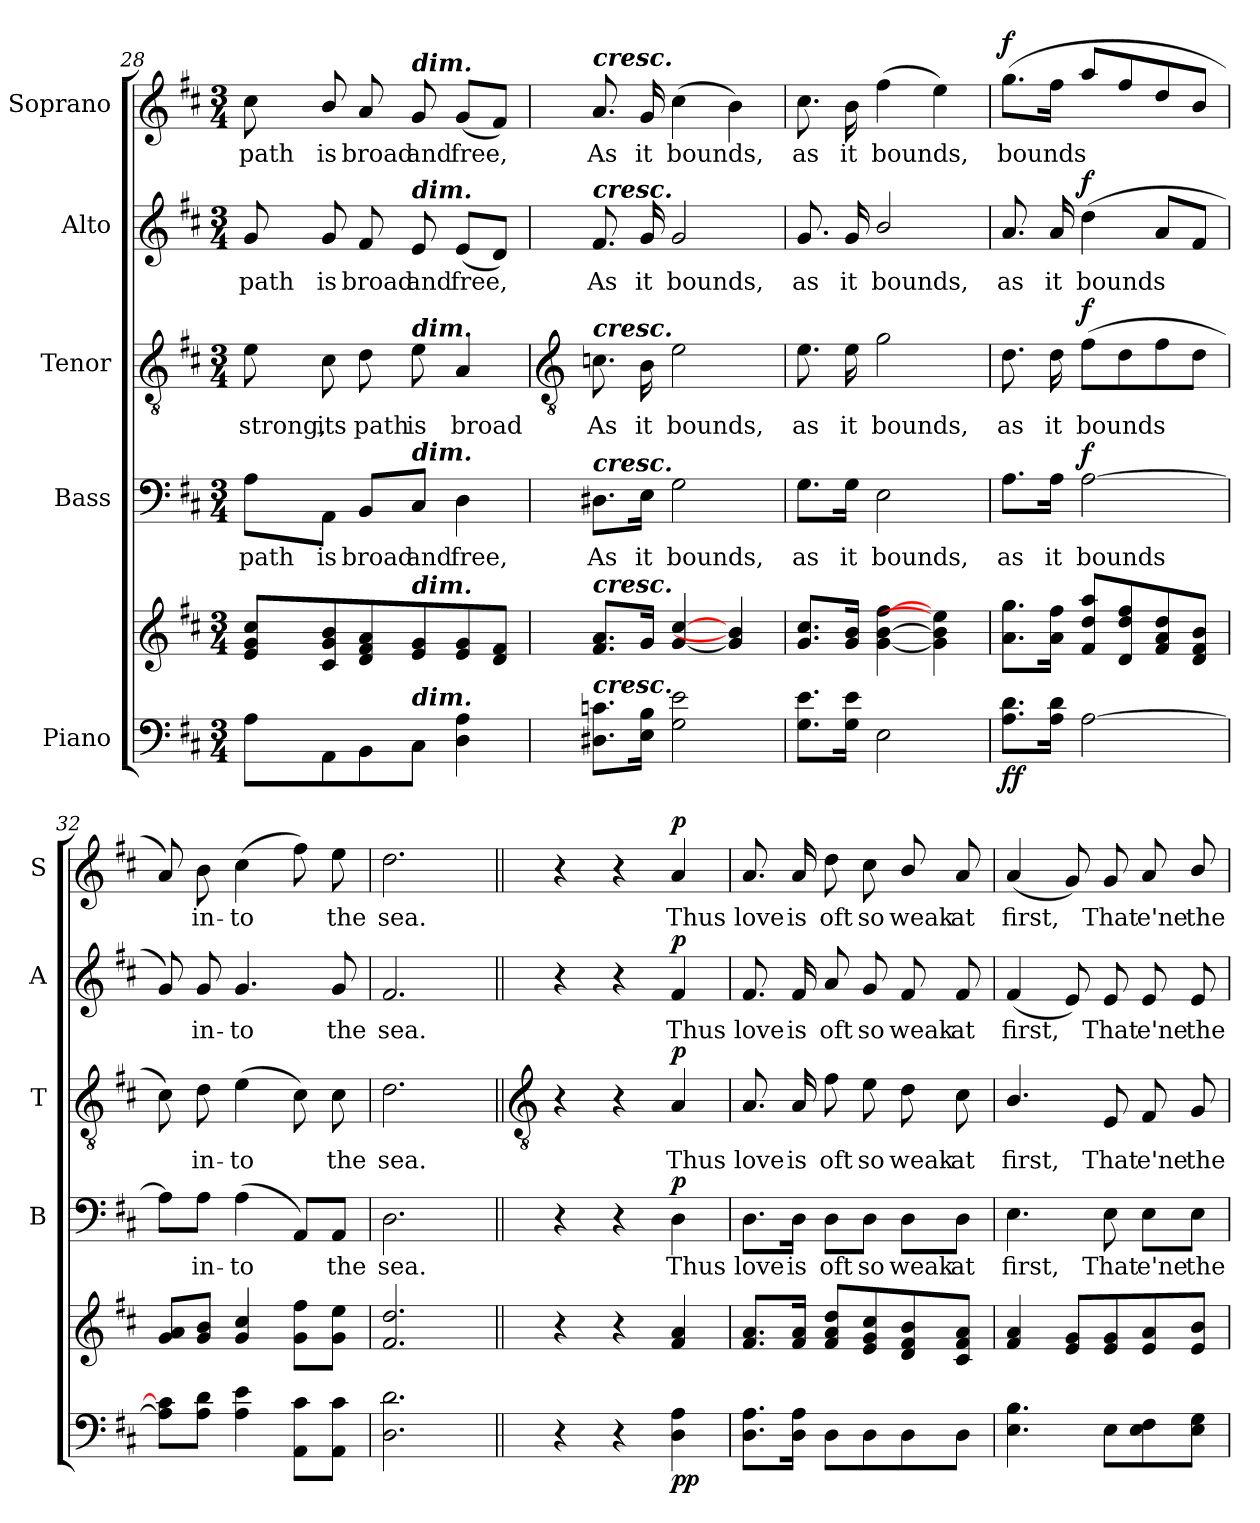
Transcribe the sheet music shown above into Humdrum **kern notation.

**kern	**kern	**dynam	**kern	**text	**dynam	**kern	**text	**dynam	**kern	**text	**dynam	**kern	**text	**dynam
*part5	*part5	*part5	*part4	*part4	*part4	*part3	*part3	*part3	*part2	*part2	*part2	*part1	*part1	*part1
*staff6	*staff5	*staff5/6	*staff4	*staff4	*staff4	*staff3	*staff3	*staff3	*staff2	*staff2	*staff2	*staff1	*staff1	*staff1
*I"Piano	*	*	*I"Bass	*	*	*I"Tenor	*	*	*I"Alto	*	*	*I"Soprano	*	*
*	*	*	*I'B	*	*	*I'T	*	*	*I'A	*	*	*I'S	*	*
*clefF4	*clefG2	*	*clefF4	*	*	*clefGv2	*	*	*clefG2	*	*	*clefG2	*	*
*k[f#c#]	*k[f#c#]	*	*k[f#c#]	*	*	*k[f#c#]	*	*	*k[f#c#]	*	*	*k[f#c#]	*	*
*D:	*D:	*	*D:	*	*	*D:	*	*	*D:	*	*	*D:	*	*
*M3/4	*M3/4	*	*M3/4	*	*	*M3/4	*	*	*M3/4	*	*	*M3/4	*	*
=28	=28	=28	=28	=28	=28	=28	=28	=28	=28	=28	=28	=28	=28	=28
!	!	!	!	!LO:LY:b	!	!	!LO:LY:b	!	!	!LO:LY:b	!	!	!LO:LY:b	!
8AL	8e 8g 8cc#L	.	8A\L	path	.	8e	strong,	.	8g	path	.	8cc#	path	.
!	!	!	!	!LO:LY:b	!	!	!LO:LY:b	!	!	!LO:LY:b	!	!	!LO:LY:b	!
8AA	8c#/ 8g/ 8b/	.	8AA\J	is	.	8c#	its	.	8g/	is	.	8b/	is	.
!	!	!	!	!LO:LY:b	!	!	!LO:LY:b	!	!	!LO:LY:b	!	!	!LO:LY:b	!
8BB	8d 8f# 8a	.	8BB/L	broad	.	8d	path	.	8f#	broad	.	8a	broad	.
!	!	!	!	!	!	!	!	!	!	!	!	!LO:TX:a:Bi:t=dim.	!	!
!	!	!	!	!	!	!	!	!	!LO:TX:a:Bi:t=dim.	!	!	!	!	!
!	!	!	!	!	!	!LO:TX:a:Bi:t=dim.	!	!	!	!	!	!	!	!
!	!	!	!LO:TX:a:Bi:t=dim.	!	!	!	!	!	!	!	!	!	!	!
!	!LO:TX:a:Bi:t=dim.	!	!	!	!	!	!	!	!	!	!	!	!	!
!LO:TX:a:Bi:t=dim.	!	!	!	!	!	!	!	!	!	!	!	!	!	!
!	!	!	!	!LO:LY:b	!	!	!LO:LY:b	!	!	!LO:LY:b	!	!	!LO:LY:b	!
8C#J	8e 8g	.	8C#/J	and	.	8e	is	.	8e	and	.	8g	and	.
!	!	!	!	!LO:LY:b	!	!	!LO:LY:b	!	!	!LO:LY:b	!	!	!LO:LY:b	!
4D 4A	8e 8g	.	4D	free,	.	4A	broad	.	(<8eL	free,	.	(<8gL	free,	.
.	8d 8f#J	.	.	.	.	.	.	.	8dJ)	.	.	8f#J)	.	.
!!LO:LB:g=z
=29	=29	=29	=29	=29	=29	=29	=29	=29	=29	=29	=29	=29	=29	=29
*	*	*	*	*	*	*clefGv2	*	*	*	*	*	*	*	*
!	!	!	!	!	!	!	!	!	!	!	!	!LO:TX:a:Bi:t=cresc.	!	!
!	!	!	!	!	!	!	!	!	!LO:TX:a:Bi:t=cresc.	!	!	!	!	!
!	!	!	!	!	!	!LO:TX:a:Bi:t=cresc.	!	!	!	!	!	!	!	!
!	!	!	!LO:TX:a:Bi:t=cresc.	!	!	!	!	!	!	!	!	!	!	!
!	!LO:TX:a:Bi:t=cresc.	!	!	!	!	!	!	!	!	!	!	!	!	!
!LO:TX:a:Bi:t=cresc.	!	!	!	!	!	!	!	!	!	!	!	!	!	!
!	!	!	!	!LO:LY:b	!	!	!LO:LY:b	!	!	!LO:LY:b	!	!	!LO:LY:b	!
8.D#X 8.cnL	8.f# 8.aL	.	8.D#X\L	As	.	8.cn	As	.	8.f#	As	.	8.a	As	.
!	!	!	!	!LO:LY:b	!	!	!LO:LY:b	!	!	!LO:LY:b	!	!	!LO:LY:b	!
16E 16BJ	16gJ	.	16E\Jk	it	.	16B	it	.	16g	it	.	16g	it	.
!	!	!	!	!LO:LY:b	!	!	!LO:LY:b	!	!	!LO:LY:b	!	!	!LO:LY:b	!
2G 2e	[4g [4cc#	.	2G	bounds,	.	2e	bounds,	.	2g	bounds,	.	(>4cc#	bounds,	.
.	4g] 4b]	.	.	.	.	.	.	.	.	.	.	4b)	.	.
=30	=30	=30	=30	=30	=30	=30	=30	=30	=30	=30	=30	=30	=30	=30
!	!	!	!	!LO:LY:b	!	!	!LO:LY:b	!	!	!LO:LY:b	!	!	!LO:LY:b	!
8.G 8.eL	8.g 8.cc#L	.	8.G\L	as	.	8.e	as	.	8.g	as	.	8.cc#	as	.
!	!	!	!	!LO:LY:b	!	!	!LO:LY:b	!	!	!LO:LY:b	!	!	!LO:LY:b	!
16G 16eJ	16g 16bJ	.	16G\Jk	it	.	16e	it	.	16g	it	.	16b	it	.
!	!	!	!	!LO:LY:b	!	!	!LO:LY:b	!	!	!LO:LY:b	!	!	!LO:LY:b	!
2E	[4g [4b [4ff#	.	2E	bounds,	.	2g	bounds,	.	2b/	bounds,	.	(>4ff#	bounds,	.
.	4g] 4b] 4ee]	.	.	.	.	.	.	.	.	.	.	4ee)	.	.
=31	=31	=31	=31	=31	=31	=31	=31	=31	=31	=31	=31	=31	=31	=31
!	!	!LO:DY:b=2	!	!LO:LY:b	!	!	!LO:LY:b	!	!	!LO:LY:b	!	!	!LO:LY:b	!
!	!	!LO:DY:n=1:b	!	!	!	!	!	!	!	!	!	!	!	!LO:DY:b
8.A 8.dL	8.a 8.ggL	f f	8.A\L	as	.	8.d	as	.	8.a	as	.	(>8.ggL	bounds	f
!	!	!	!	!LO:LY:b	!	!	!LO:LY:b	!	!	!LO:LY:b	!	!	!	!
16A 16dJ	16a 16ff#J	.	16A\Jk	it	.	16d	it	.	16a	it	.	16ff#J	.	.
!	!	!	!	!LO:LY:b	!LO:DY:b	!	!LO:LY:b	!LO:DY:b	!	!LO:LY:b	!LO:DY:b	!	!	!
[2A	8f# 8dd 8aaL	.	[2A	bounds	f	(>8f#L	bounds	f	(<4dd	bounds	f	8aaL	.	.
.	8d 8dd 8ff#	.	.	.	.	8d	.	.	.	.	.	8ff#	.	.
.	8f# 8a 8dd	.	.	.	.	8f#	.	.	8aL	.	.	8dd	.	.
.	8d/ 8f#/ 8b/J	.	.	.	.	8dJ	.	.	8f#J	.	.	8b/J	.	.
=32	=32	=32	=32	=32	=32	=32	=32	=32	=32	=32	=32	=32	=32	=32
8A] 8c#]L	8g 8aL	.	8A\L]	.	.	8c#)	.	.	8g)	.	.	8a)	.	.
!	!	!	!	!LO:LY:b	!	!	!LO:LY:b	!	!	!LO:LY:b	!	!	!LO:LY:b	!
8A 8dJ	8g 8bJ	.	8A\J	in-	.	8d	in-	.	8g	in-	.	8b	in-	.
!	!	!	!	!LO:LY:b	!	!	!LO:LY:b	!	!	!LO:LY:b	!	!	!LO:LY:b	!
4A 4e	4g 4cc#	.	(4A	-to	.	(>4e	-to	.	4.g	-to	.	(>4cc#	-to	.
8AA 8c#L	8g 8ff#L	.	8AA/L)	.	.	8c#)	.	.	.	.	.	8ff#)	.	.
!	!	!	!	!LO:LY:b	!	!	!LO:LY:b	!	!	!LO:LY:b	!	!	!LO:LY:b	!
8AA 8c#J	8g 8eeJ	.	8AA/J	the	.	8c#	the	.	8g	the	.	8ee	the	.
=33	=33	=33	=33	=33	=33	=33	=33	=33	=33	=33	=33	=33	=33	=33
!	!	!	!	!LO:LY:b	!	!	!LO:LY:b	!	!	!LO:LY:b	!	!	!LO:LY:b	!
2.D 2.d	2.f# 2.dd	.	2.D	sea.	.	2.d	sea.	.	2.f#	sea.	.	2.dd	sea.	.
!!LO:LB:g=z
=34||	=34||	=34||	=34||	=34||	=34||	=34||	=34||	=34||	=34||	=34||	=34||	=34||	=34||	=34||
*	*	*	*	*	*	*clefGv2	*	*	*	*	*	*	*	*
4r	4r	.	4r	.	.	4r	.	.	4r	.	.	4r	.	.
4r	4r	.	4r	.	.	4r	.	.	4r	.	.	4r	.	.
!	!	!LO:DY:b=2	!	!LO:LY:b	!	!	!LO:LY:b	!	!	!LO:LY:b	!	!	!LO:LY:b	!
!	!	!LO:DY:n=1:b	!	!	!LO:DY:b	!	!	!LO:DY:b	!	!	!LO:DY:b	!	!	!LO:DY:b
4D 4A	4f#/ 4a/	p p	4D	Thus	p	4A	Thus	p	4f#	Thus	p	4a/	Thus	p
=35	=35	=35	=35	=35	=35	=35	=35	=35	=35	=35	=35	=35	=35	=35
!	!	!	!	!LO:LY:b	!	!	!LO:LY:b	!	!	!LO:LY:b	!	!	!LO:LY:b	!
8.D 8.AL	8.f# 8.aL	.	8.D\L	love	.	8.A	love	.	8.f#	love	.	8.a	love	.
!	!	!	!	!LO:LY:b	!	!	!LO:LY:b	!	!	!LO:LY:b	!	!	!LO:LY:b	!
16D 16AJ	16f# 16aJ	.	16D\Jk	is	.	16A	is	.	16f#	is	.	16a	is	.
!	!	!	!	!LO:LY:b	!	!	!LO:LY:b	!	!	!LO:LY:b	!	!	!LO:LY:b	!
8DL	8f# 8a 8ddL	.	8D\L	oft	.	8f#	oft	.	8a	oft	.	8dd	oft	.
!	!	!	!	!LO:LY:b	!	!	!LO:LY:b	!	!	!LO:LY:b	!	!	!LO:LY:b	!
8D	8e 8g 8cc#	.	8D\J	so	.	8e	so	.	8g	so	.	8cc#	so	.
!	!	!	!	!LO:LY:b	!	!	!LO:LY:b	!	!	!LO:LY:b	!	!	!LO:LY:b	!
8D	8d/ 8f#/ 8b/	.	8D\L	weak	.	8d	weak	.	8f#	weak	.	8b/	weak	.
!	!	!	!	!LO:LY:b	!	!	!LO:LY:b	!	!	!LO:LY:b	!	!	!LO:LY:b	!
8DJ	8c# 8f# 8aJ	.	8D\J	at	.	8c#	at	.	8f#	at	.	8a	at	.
=36	=36	=36	=36	=36	=36	=36	=36	=36	=36	=36	=36	=36	=36	=36
!	!	!	!	!LO:LY:b	!	!	!LO:LY:b	!	!	!LO:LY:b	!	!	!LO:LY:b	!
4.E\ 4.B\	4f# 4a	.	4.E\	first,	.	4.B/	first,	.	(<4f#	first,	.	(<4a	first,	.
.	8e 8gL	.	.	.	.	.	.	.	8e)	.	.	8g)	.	.
!	!	!	!	!LO:LY:b	!	!	!LO:LY:b	!	!	!LO:LY:b	!	!	!LO:LY:b	!
8EL	8e 8g	.	8E	That	.	8E	That	.	8e	That	.	8g	That	.
!	!	!	!	!LO:LY:b	!	!	!LO:LY:b	!	!	!LO:LY:b	!	!	!LO:LY:b	!
8E 8F#	8e 8a	.	8E\L	e'ne	.	8F#	e'ne	.	8e	e'ne	.	8a	e'ne	.
!	!	!	!	!LO:LY:b	!	!	!LO:LY:b	!	!	!LO:LY:b	!	!	!LO:LY:b	!
8E 8GJ	8e 8bJ	.	8E\J	the	.	8G	the	.	8e	the	.	8b/	the	.
=	=	=	=	=	=	=	=	=	=	=	=	=	=	=
*-	*-	*-	*-	*-	*-	*-	*-	*-	*-	*-	*-	*-	*-	*-
